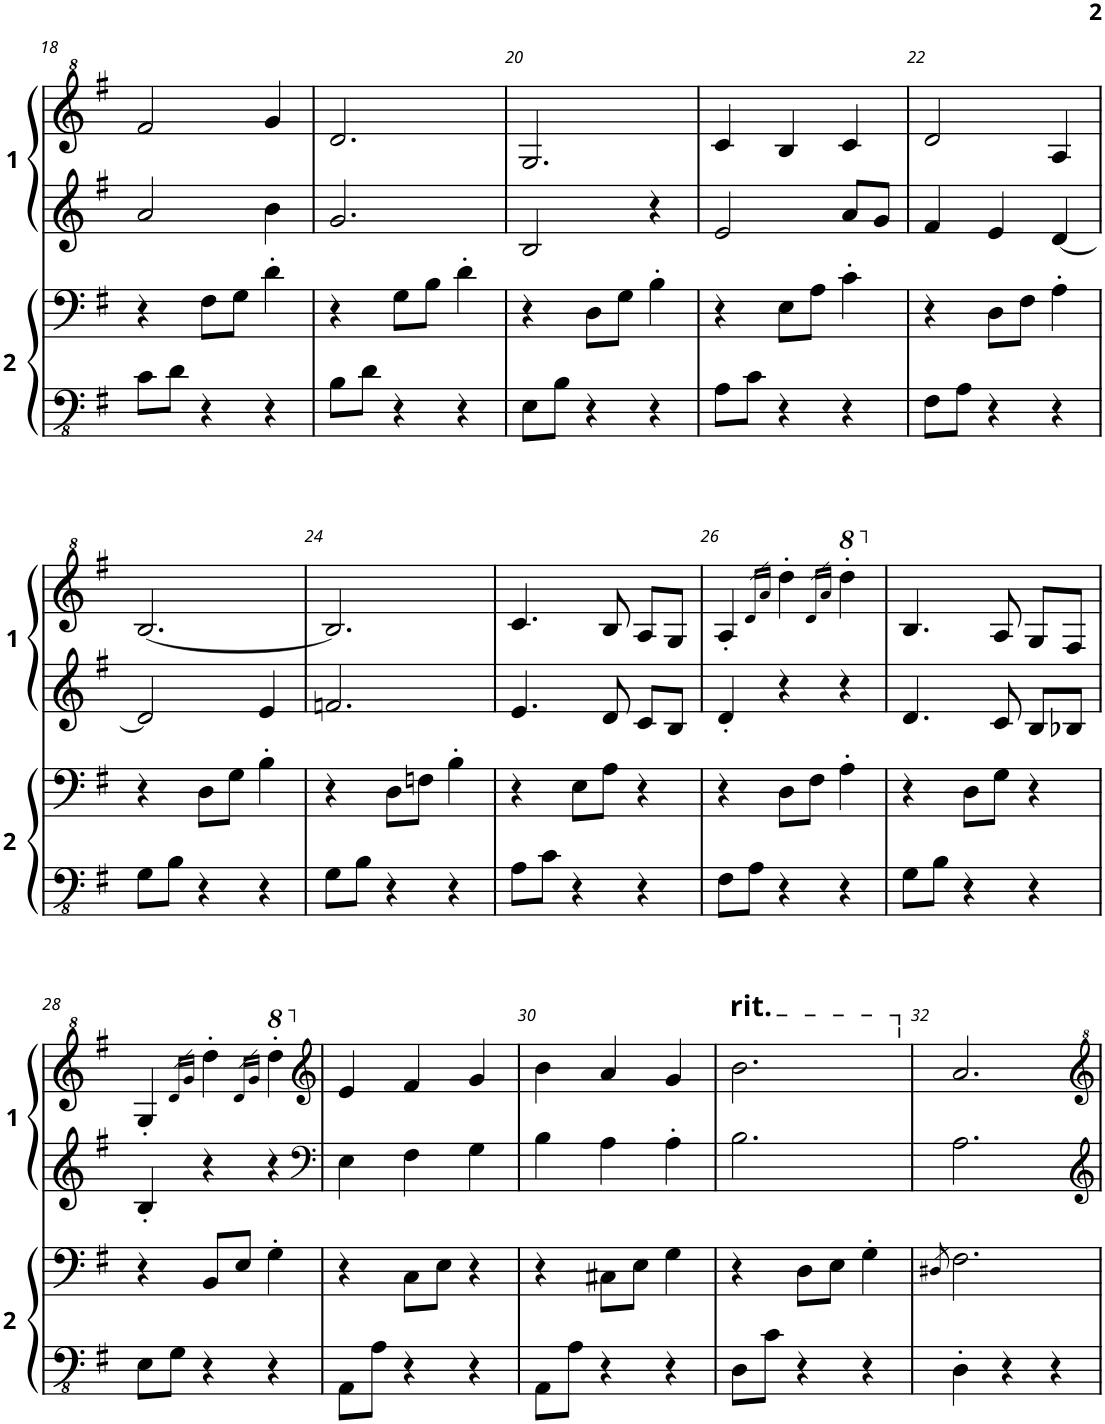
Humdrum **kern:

**kern	**kern	**kern	**kern
*part2	*part2	*part1	*part1
*staff4	*staff3	*staff2	*staff1
*I"Player 2	*	*I"Player 1	*
!!LO:PB:g=z
*clefFv4	*clefF4	*clefG2	*clefG^2
*k[f#]	*k[f#]	*k[f#]	*k[f#]
*M3/4	*M3/4	*M3/4	*M3/4
=18	=18	=18	=18
8C\L	4r	2a/	2ff#/
8D\J	.	.	.
4r	8F#\L	.	.
.	8G\J	.	.
4r	4d'\	4b\	4gg/
=19	=19	=19	=19
8BB\L	4r	2.g/	2.dd/
8D\J	.	.	.
4r	8G\L	.	.
.	8B\J	.	.
4r	4d'\	.	.
=20	=20	=20	=20
8EE\L	4r	2B/	2.g/
8BB\J	.	.	.
4r	8D\L	.	.
.	8G\J	.	.
4r	4B'\	4r	.
=21	=21	=21	=21
8AA\L	4r	2e/	4cc/
8C\J	.	.	.
4r	8E\L	.	4b/
.	8A\J	.	.
4r	4c'\	8a/L	4cc/
.	.	8g/J	.
=22	=22	=22	=22
8FF#\L	4r	4f#/	2dd/
8AA\J	.	.	.
4r	8D\L	4e/	.
.	8F#\J	.	.
4r	4A'\	[4d/	4a/
!!LO:LB:g=z
=23	=23	=23	=23
8GG\L	4r	2d/]	[2.b/
8BB\J	.	.	.
4r	8D\L	.	.
.	8G\J	.	.
4r	4B'\	4e/	.
=24	=24	=24	=24
8GG\L	4r	2.fn/	2.b/]
8BB\J	.	.	.
4r	8D\L	.	.
.	8Fn\J	.	.
4r	4B'\	.	.
=25	=25	=25	=25
8AA\L	4r	4.e/	4.cc/
8C\J	.	.	.
4r	8E\L	.	.
.	8A\J	8d/	8b/
4r	4r	8c/L	8a/L
.	.	8B/J	8g/J
=26	=26	=26	=26
8FF#\L	4r	4d'/	4a'/
8AA\J	.	.	.
.	.	.	16qdd/LL
.	.	.	16qaa/JJ
4r	8D\L	4r	4ddd'\
.	8F#\J	.	.
.	.	.	16qddd/LL
.	.	.	16qaaa/JJ
4r	4A'\	4r	4dddd'\
=27	=27	=27	=27
8GG\L	4r	4.d/	4.b/
8BB\J	.	.	.
4r	8D\L	.	.
.	8G\J	8c/	8a/
4r	4r	8B/L	8g/L
.	.	8B-X/J	8f#/J
!!LO:LB:g=z
=28	=28	=28	=28
8EE\L	4r	4B'/	4g'/
8GG\J	.	.	.
.	.	.	16qdd/LL
.	.	.	16qgg/JJ
4r	8BB/L	4r	4ddd'\
.	8E/J	.	.
.	.	.	16qddd/LL
.	.	.	16qggg/JJ
4r	4G'\	4r	4dddd'\
=29	=29	=29	=29
*	*	*clefF4	*clefG2
8AAA\L	4r	4E\	4e/
8AA\J	.	.	.
4r	8C\L	4F#\	4f#/
.	8E\J	.	.
4r	4r	4G\	4g/
=30	=30	=30	=30
8AAA\L	4r	4B\	4b\
8AA\J	.	.	.
4r	8C#X\L	4A\	4a/
.	8E\J	.	.
4r	4G\	4A'\	4g/
=31	=31	=31	=31
!	!	!	!LO:TX:a:t=rit.
8DD\L	4r	2.B\	2.b\
8C\J	.	.	.
4r	8D\L	.	.
.	8E\J	.	.
4r	4G'\	.	.
=32	=32	=32	=32
.	8qD#X/	.	.
4DD'\	2.F#\	2.A\	2.a/
4r	.	.	.
4r	.	.	.
=	=	=	=
*-	*-	*-	*-
